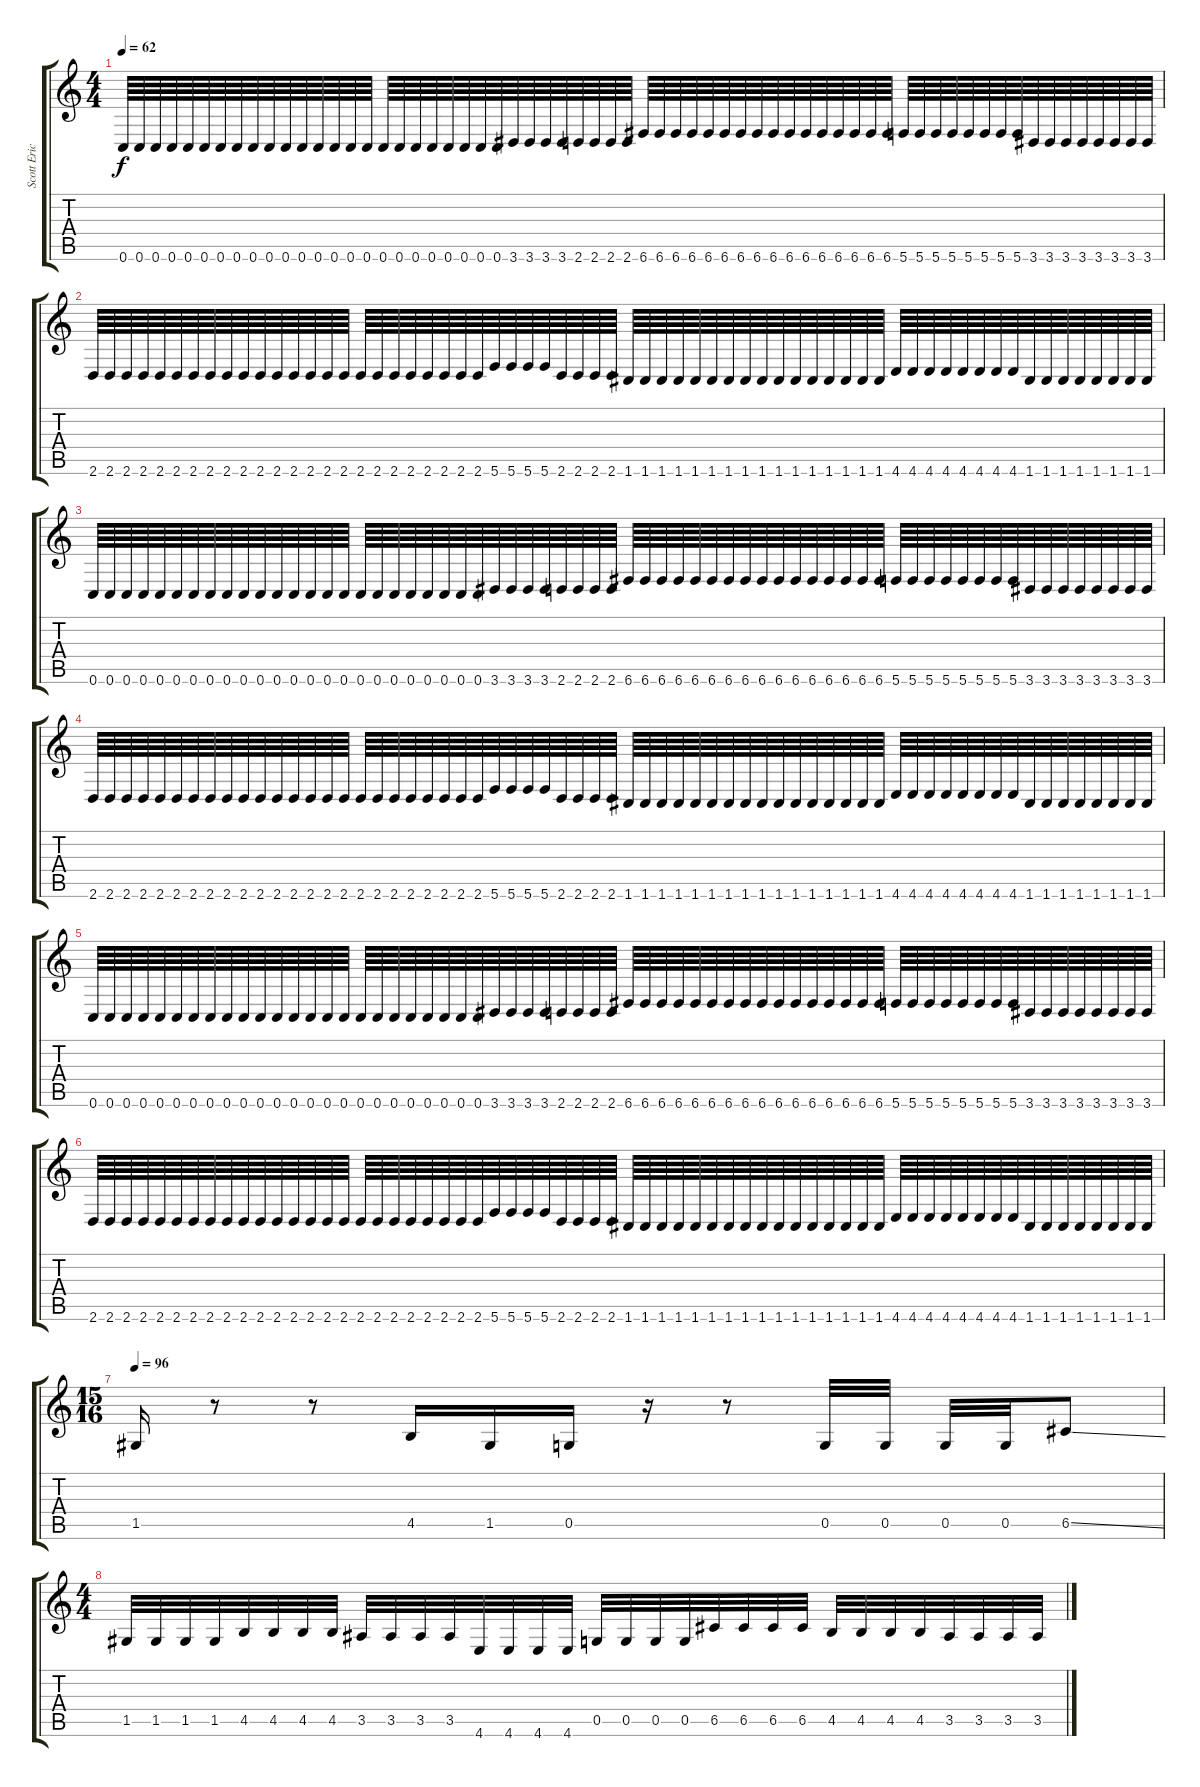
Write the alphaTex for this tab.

\track ("Scott Erickson---Rhtym Guitar" "Scott Eric") {instrument distortionguitar}
\staff {score tabs}
\tuning (D4 A3 F3 C3 G2 C2) {hide}
\ts (4 4)
\tempo 62
\clef g2
\ks c
0.6.64{dy f} 0.6.64 0.6.64 0.6.64 0.6.64 0.6.64 0.6.64 0.6.64 0.6.64 0.6.64 0.6.64 0.6.64 0.6.64 0.6.64 0.6.64 0.6.64 0.6.64 0.6.64 0.6.64 0.6.64 0.6.64 0.6.64 0.6.64 0.6.64 3.6.64 3.6.64 3.6.64 3.6.64 2.6.64 2.6.64 2.6.64 2.6.64 6.6.64 6.6.64 6.6.64 6.6.64 6.6.64 6.6.64 6.6.64 6.6.64 6.6.64 6.6.64 6.6.64 6.6.64 6.6.64 6.6.64 6.6.64 6.6.64 5.6.64 5.6.64 5.6.64 5.6.64 5.6.64 5.6.64 5.6.64 5.6.64 3.6.64 3.6.64 3.6.64 3.6.64 3.6.64 3.6.64 3.6.64 3.6.64 |
2.6.64 2.6.64 2.6.64 2.6.64 2.6.64 2.6.64 2.6.64 2.6.64 2.6.64 2.6.64 2.6.64 2.6.64 2.6.64 2.6.64 2.6.64 2.6.64 2.6.64 2.6.64 2.6.64 2.6.64 2.6.64 2.6.64 2.6.64 2.6.64 5.6.64 5.6.64 5.6.64 5.6.64 2.6.64 2.6.64 2.6.64 2.6.64 1.6.64 1.6.64 1.6.64 1.6.64 1.6.64 1.6.64 1.6.64 1.6.64 1.6.64 1.6.64 1.6.64 1.6.64 1.6.64 1.6.64 1.6.64 1.6.64 4.6.64 4.6.64 4.6.64 4.6.64 4.6.64 4.6.64 4.6.64 4.6.64 1.6.64 1.6.64 1.6.64 1.6.64 1.6.64 1.6.64 1.6.64 1.6.64 |
0.6.64 0.6.64 0.6.64 0.6.64 0.6.64 0.6.64 0.6.64 0.6.64 0.6.64 0.6.64 0.6.64 0.6.64 0.6.64 0.6.64 0.6.64 0.6.64 0.6.64 0.6.64 0.6.64 0.6.64 0.6.64 0.6.64 0.6.64 0.6.64 3.6.64 3.6.64 3.6.64 3.6.64 2.6.64 2.6.64 2.6.64 2.6.64 6.6.64 6.6.64 6.6.64 6.6.64 6.6.64 6.6.64 6.6.64 6.6.64 6.6.64 6.6.64 6.6.64 6.6.64 6.6.64 6.6.64 6.6.64 6.6.64 5.6.64 5.6.64 5.6.64 5.6.64 5.6.64 5.6.64 5.6.64 5.6.64 3.6.64 3.6.64 3.6.64 3.6.64 3.6.64 3.6.64 3.6.64 3.6.64 |
2.6.64 2.6.64 2.6.64 2.6.64 2.6.64 2.6.64 2.6.64 2.6.64 2.6.64 2.6.64 2.6.64 2.6.64 2.6.64 2.6.64 2.6.64 2.6.64 2.6.64 2.6.64 2.6.64 2.6.64 2.6.64 2.6.64 2.6.64 2.6.64 5.6.64 5.6.64 5.6.64 5.6.64 2.6.64 2.6.64 2.6.64 2.6.64 1.6.64 1.6.64 1.6.64 1.6.64 1.6.64 1.6.64 1.6.64 1.6.64 1.6.64 1.6.64 1.6.64 1.6.64 1.6.64 1.6.64 1.6.64 1.6.64 4.6.64 4.6.64 4.6.64 4.6.64 4.6.64 4.6.64 4.6.64 4.6.64 1.6.64 1.6.64 1.6.64 1.6.64 1.6.64 1.6.64 1.6.64 1.6.64 |
0.6.64 0.6.64 0.6.64 0.6.64 0.6.64 0.6.64 0.6.64 0.6.64 0.6.64 0.6.64 0.6.64 0.6.64 0.6.64 0.6.64 0.6.64 0.6.64 0.6.64 0.6.64 0.6.64 0.6.64 0.6.64 0.6.64 0.6.64 0.6.64 3.6.64 3.6.64 3.6.64 3.6.64 2.6.64 2.6.64 2.6.64 2.6.64 6.6.64 6.6.64 6.6.64 6.6.64 6.6.64 6.6.64 6.6.64 6.6.64 6.6.64 6.6.64 6.6.64 6.6.64 6.6.64 6.6.64 6.6.64 6.6.64 5.6.64 5.6.64 5.6.64 5.6.64 5.6.64 5.6.64 5.6.64 5.6.64 3.6.64 3.6.64 3.6.64 3.6.64 3.6.64 3.6.64 3.6.64 3.6.64 |
2.6.64 2.6.64 2.6.64 2.6.64 2.6.64 2.6.64 2.6.64 2.6.64 2.6.64 2.6.64 2.6.64 2.6.64 2.6.64 2.6.64 2.6.64 2.6.64 2.6.64 2.6.64 2.6.64 2.6.64 2.6.64 2.6.64 2.6.64 2.6.64 5.6.64 5.6.64 5.6.64 5.6.64 2.6.64 2.6.64 2.6.64 2.6.64 1.6.64 1.6.64 1.6.64 1.6.64 1.6.64 1.6.64 1.6.64 1.6.64 1.6.64 1.6.64 1.6.64 1.6.64 1.6.64 1.6.64 1.6.64 1.6.64 4.6.64 4.6.64 4.6.64 4.6.64 4.6.64 4.6.64 4.6.64 4.6.64 1.6.64 1.6.64 1.6.64 1.6.64 1.6.64 1.6.64 1.6.64 1.6.64 |
\ts (15 16)
\tempo 96
1.5.16 r.8 r.8 4.5.16 1.5.16 0.5.16 r.16 r.8 0.5.32 0.5.32 0.5.32 0.5.32 6.5{ss}.8 |
\ts (4 4)
1.5.32 1.5.32 1.5.32 1.5.32 4.5.32 4.5.32 4.5.32 4.5.32 3.5.32 3.5.32 3.5.32 3.5.32 4.6.32 4.6.32 4.6.32 4.6.32 0.5.32 0.5.32 0.5.32 0.5.32 6.5.32 6.5.32 6.5.32 6.5.32 4.5.32 4.5.32 4.5.32 4.5.32 3.5.32 3.5.32 3.5.32 3.5.32
